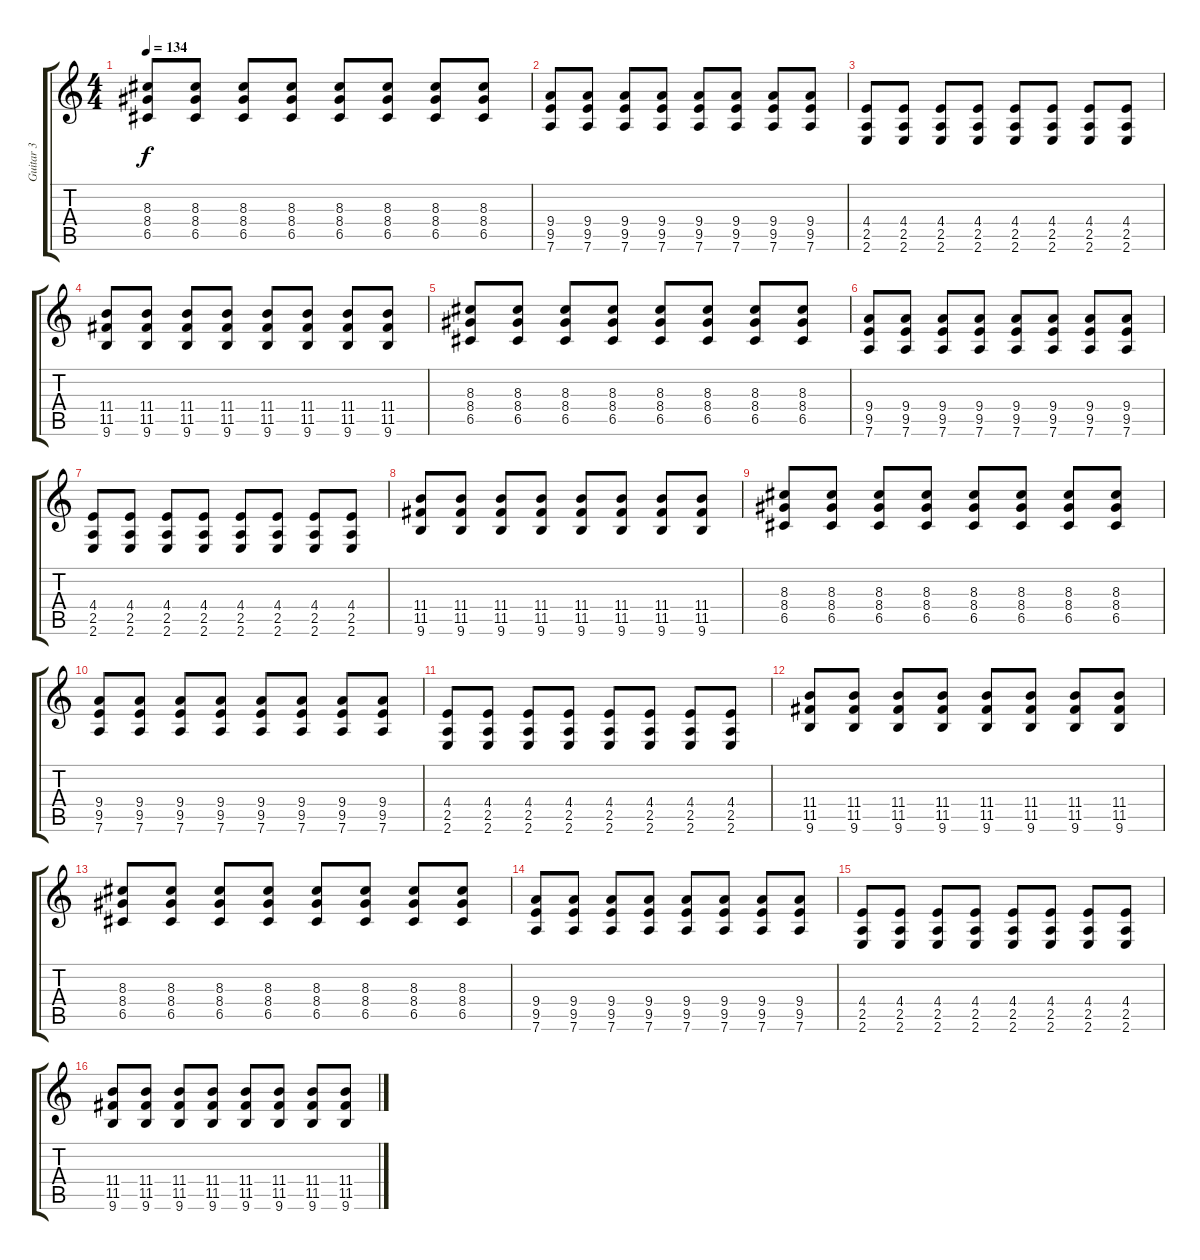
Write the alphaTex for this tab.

\track ("Guitar 3" "Guitar 3") {instrument overdrivenguitar}
\staff {score tabs}
\tuning (D4 A3 F3 C3 G2 D2) {hide}
\ts (4 4)
\tempo 134
\clef g2
\ks c
(8.3 8.4 6.5).8{dy f volume 13} (8.3 8.4 6.5).8 (8.3 8.4 6.5).8 (8.3 8.4 6.5).8 (8.3 8.4 6.5).8 (8.3 8.4 6.5).8 (8.3 8.4 6.5).8 (8.3 8.4 6.5).8 |
(9.4 9.5 7.6).8 (9.4 9.5 7.6).8 (9.4 9.5 7.6).8 (9.4 9.5 7.6).8 (9.4 9.5 7.6).8 (9.4 9.5 7.6).8 (9.4 9.5 7.6).8 (9.4 9.5 7.6).8 |
(4.4 2.5 2.6).8 (4.4 2.5 2.6).8 (4.4 2.5 2.6).8 (4.4 2.5 2.6).8 (4.4 2.5 2.6).8 (4.4 2.5 2.6).8 (4.4 2.5 2.6).8 (4.4 2.5 2.6).8 |
(11.4 11.5 9.6).8 (11.4 11.5 9.6).8 (11.4 11.5 9.6).8 (11.4 11.5 9.6).8 (11.4 11.5 9.6).8 (11.4 11.5 9.6).8 (11.4 11.5 9.6).8 (11.4 11.5 9.6).8 |
(8.3 8.4 6.5).8 (8.3 8.4 6.5).8 (8.3 8.4 6.5).8 (8.3 8.4 6.5).8 (8.3 8.4 6.5).8 (8.3 8.4 6.5).8 (8.3 8.4 6.5).8 (8.3 8.4 6.5).8 |
(9.4 9.5 7.6).8 (9.4 9.5 7.6).8 (9.4 9.5 7.6).8 (9.4 9.5 7.6).8 (9.4 9.5 7.6).8 (9.4 9.5 7.6).8 (9.4 9.5 7.6).8 (9.4 9.5 7.6).8 |
(4.4 2.5 2.6).8 (4.4 2.5 2.6).8 (4.4 2.5 2.6).8 (4.4 2.5 2.6).8 (4.4 2.5 2.6).8 (4.4 2.5 2.6).8 (4.4 2.5 2.6).8 (4.4 2.5 2.6).8 |
(11.4 11.5 9.6).8 (11.4 11.5 9.6).8 (11.4 11.5 9.6).8 (11.4 11.5 9.6).8 (11.4 11.5 9.6).8 (11.4 11.5 9.6).8 (11.4 11.5 9.6).8 (11.4 11.5 9.6).8 |
(8.3 8.4 6.5).8{volume 13} (8.3 8.4 6.5).8 (8.3 8.4 6.5).8 (8.3 8.4 6.5).8 (8.3 8.4 6.5).8 (8.3 8.4 6.5).8 (8.3 8.4 6.5).8 (8.3 8.4 6.5).8 |
(9.4 9.5 7.6).8 (9.4 9.5 7.6).8 (9.4 9.5 7.6).8 (9.4 9.5 7.6).8 (9.4 9.5 7.6).8 (9.4 9.5 7.6).8 (9.4 9.5 7.6).8 (9.4 9.5 7.6).8 |
(4.4 2.5 2.6).8 (4.4 2.5 2.6).8 (4.4 2.5 2.6).8 (4.4 2.5 2.6).8 (4.4 2.5 2.6).8 (4.4 2.5 2.6).8 (4.4 2.5 2.6).8 (4.4 2.5 2.6).8 |
(11.4 11.5 9.6).8 (11.4 11.5 9.6).8 (11.4 11.5 9.6).8 (11.4 11.5 9.6).8 (11.4 11.5 9.6).8 (11.4 11.5 9.6).8 (11.4 11.5 9.6).8 (11.4 11.5 9.6).8 |
(8.3 8.4 6.5).8 (8.3 8.4 6.5).8 (8.3 8.4 6.5).8 (8.3 8.4 6.5).8 (8.3 8.4 6.5).8 (8.3 8.4 6.5).8 (8.3 8.4 6.5).8 (8.3 8.4 6.5).8 |
(9.4 9.5 7.6).8 (9.4 9.5 7.6).8 (9.4 9.5 7.6).8 (9.4 9.5 7.6).8 (9.4 9.5 7.6).8 (9.4 9.5 7.6).8 (9.4 9.5 7.6).8 (9.4 9.5 7.6).8 |
(4.4 2.5 2.6).8 (4.4 2.5 2.6).8 (4.4 2.5 2.6).8 (4.4 2.5 2.6).8 (4.4 2.5 2.6).8 (4.4 2.5 2.6).8 (4.4 2.5 2.6).8 (4.4 2.5 2.6).8 |
(11.4 11.5 9.6).8 (11.4 11.5 9.6).8 (11.4 11.5 9.6).8 (11.4 11.5 9.6).8 (11.4 11.5 9.6).8 (11.4 11.5 9.6).8 (11.4 11.5 9.6).8 (11.4 11.5 9.6).8
